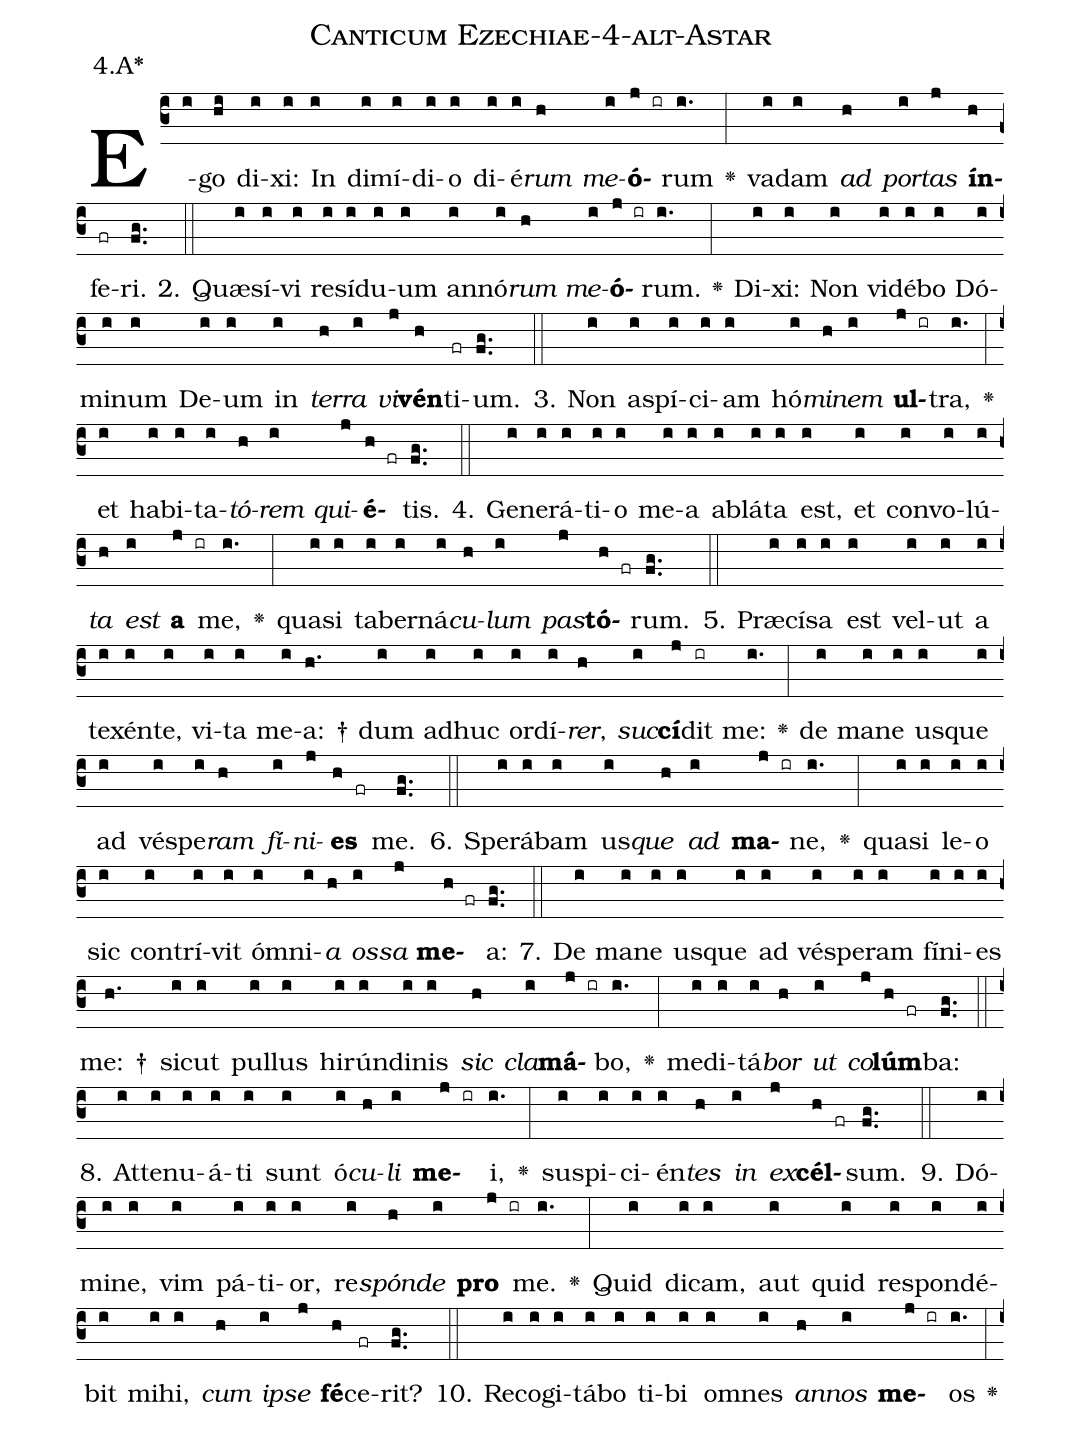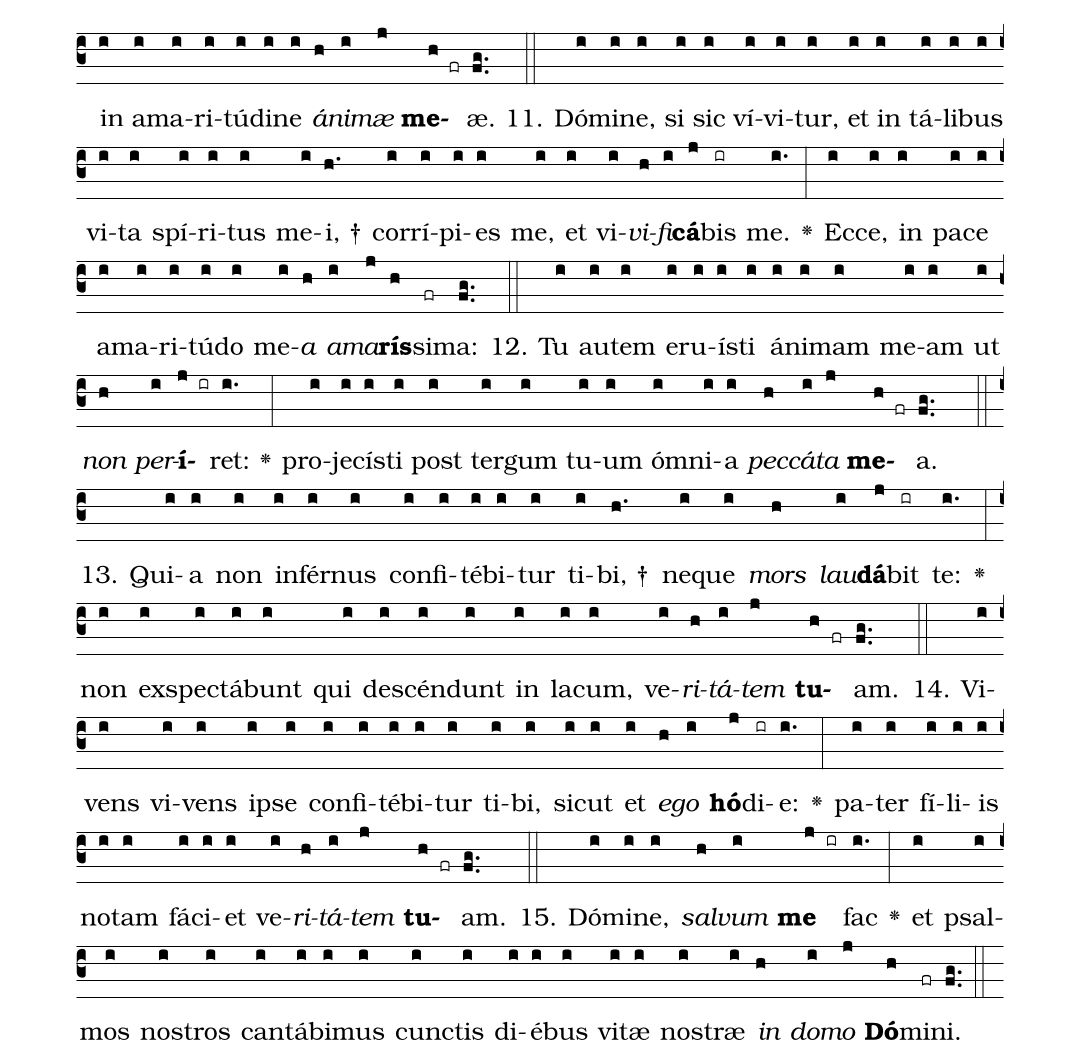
name: Canticum Ezechiae-4-alt-Astar;
annotation: 4.A*;
%%
(c3)E(i)go(hi) di(i)xi:(i) In(i) di(i)mí(i)di(i)o(i) di(i)é(i)<i>rum</i>(h) <i>me</i>(i)<b>ó</b>(j ir)rum(i.) <v>\greheightstar</v>(:) va(i)dam(i) <i>ad</i>(h) <i>por</i>(i)<i>tas</i>(j) <b>ín</b>(h)fe(fr)ri.(fg..) (::)
2. Quæ(i)sí(i)vi(i) re(i)sí(i)du(i)um(i) an(i)nó(i)<i>rum</i>(h) <i>me</i>(i)<b>ó</b>(j ir)rum.(i.) <v>\greheightstar</v>(:) Di(i)xi:(i) Non(i) vi(i)dé(i)bo(i) Dó(i)mi(i)num(i) De(i)um(i) in(i) <i>ter</i>(h)<i>ra</i>(i) <i>vi</i>(j)<b>vén</b>(h)ti(fr)um.(fg..) (::)
3. Non(i) a(i)spí(i)ci(i)am(i) hó(i)<i>mi</i>(h)<i>nem</i>(i) <b>ul</b>(j ir)tra,(i.) <v>\greheightstar</v>(:) et(i) ha(i)bi(i)ta(i)<i>tó</i>(h)<i>rem</i>(i) <i>qui</i>(j)<b>é</b>(h fr)tis.(fg..) (::)
4. Ge(i)ne(i)rá(i)ti(i)o(i) me(i)a(i) ab(i)lá(i)ta(i) est,(i) et(i) con(i)vo(i)lú(i)<i>ta</i>(h) <i>est</i>(i) <b>a</b>(j ir) me,(i.) <v>\greheightstar</v>(:) qua(i)si(i) ta(i)ber(i)ná(i)<i>cu</i>(h)<i>lum</i>(i) <i>pas</i>(j)<b>tó</b>(h fr)rum.(fg..) (::)
5. Præ(i)cí(i)sa(i) est(i) vel(i)ut(i) a(i) te(i)xén(i)te,(i) vi(i)ta(i) me(i)a: †(h.) dum(i) ad(i)huc(i) or(i)dí(i)<i>rer</i>,(h) <i>suc</i>(i)<b>cí</b>(j)dit(ir) me:(i.) <v>\greheightstar</v>(:) de(i) ma(i)ne(i) us(i)que(i) ad(i) vés(i)pe(i)<i>ram</i>(h) <i>fí</i>(i)<i>ni</i>(j)<b>es</b>(h fr) me.(fg..) (::)
6. Spe(i)rá(i)bam(i) us(i)<i>que</i>(h) <i>ad</i>(i) <b>ma</b>(j ir)ne,(i.) <v>\greheightstar</v>(:) qua(i)si(i) le(i)o(i) sic(i) con(i)trí(i)vit(i) óm(i)ni(i)<i>a</i>(h) <i>os</i>(i)<i>sa</i>(j) <b>me</b>(h fr)a:(fg..) (::)
7. De(i) ma(i)ne(i) us(i)que(i) ad(i) vés(i)pe(i)ram(i) fí(i)ni(i)es(i) me: †(h.) sic(i)ut(i) pul(i)lus(i) hi(i)rún(i)di(i)nis(i) <i>sic</i>(h) <i>cla</i>(i)<b>má</b>(j ir)bo,(i.) <v>\greheightstar</v>(:) me(i)di(i)tá(i)<i>bor</i>(h) <i>ut</i>(i) <i>co</i>(j)<b>lúm</b>(h fr)ba:(fg..) (::)
8. At(i)te(i)nu(i)á(i)ti(i) sunt(i) ó(i)<i>cu</i>(h)<i>li</i>(i) <b>me</b>(j ir)i,(i.) <v>\greheightstar</v>(:) su(i)spi(i)ci(i)én(i)<i>tes</i>(h) <i>in</i>(i) <i>ex</i>(j)<b>cél</b>(h fr)sum.(fg..) (::)
9. Dó(i)mi(i)ne,(i) vim(i) pá(i)ti(i)or,(i) re(i)<i>spón</i>(h)<i>de</i>(i) <b>pro</b>(j ir) me.(i.) <v>\greheightstar</v>(:) Quid(i) di(i)cam,(i) aut(i) quid(i) re(i)spon(i)dé(i)bit(i) mi(i)hi,(i) <i>cum</i>(h) <i>ip</i>(i)<i>se</i>(j) <b>fé</b>(h)ce(fr)rit?(fg..) (::)
10. Re(i)co(i)gi(i)tá(i)bo(i) ti(i)bi(i) om(i)nes(i) <i>an</i>(h)<i>nos</i>(i) <b>me</b>(j ir)os(i.) <v>\greheightstar</v>(:) in(i) a(i)ma(i)ri(i)tú(i)di(i)ne(i) <i>á</i>(h)<i>ni</i>(i)<i>mæ</i>(j) <b>me</b>(h fr)æ.(fg..) (::)
11. Dó(i)mi(i)ne,(i) si(i) sic(i) ví(i)vi(i)tur,(i) et(i) in(i) tá(i)li(i)bus(i) vi(i)ta(i) spí(i)ri(i)tus(i) me(i)i, †(h.) cor(i)rí(i)pi(i)es(i) me,(i) et(i) vi(i)<i>vi</i>(h)<i>fi</i>(i)<b>cá</b>(j)bis(ir) me.(i.) <v>\greheightstar</v>(:) Ec(i)ce,(i) in(i) pa(i)ce(i) a(i)ma(i)ri(i)tú(i)do(i) me(i)<i>a</i>(h) <i>a</i>(i)<i>ma</i>(j)<b>rís</b>(h)si(fr)ma:(fg..) (::)
12. Tu(i) au(i)tem(i) e(i)ru(i)ís(i)ti(i) á(i)ni(i)mam(i) me(i)am(i) ut(i) <i>non</i>(h) <i>per</i>(i)<b>í</b>(j ir)ret:(i.) <v>\greheightstar</v>(:) pro(i)je(i)cís(i)ti(i) post(i) ter(i)gum(i) tu(i)um(i) óm(i)ni(i)a(i) <i>pec</i>(h)<i>cá</i>(i)<i>ta</i>(j) <b>me</b>(h fr)a.(fg..) (::)
13. Qui(i)a(i) non(i) in(i)fér(i)nus(i) con(i)fi(i)té(i)bi(i)tur(i) ti(i)bi, †(h.) ne(i)que(i) <i>mors</i>(h) <i>lau</i>(i)<b>dá</b>(j)bit(ir) te:(i.) <v>\greheightstar</v>(:) non(i) ex(i)spec(i)tá(i)bunt(i) qui(i) de(i)scén(i)dunt(i) in(i) la(i)cum,(i) ve(i)<i>ri</i>(h)<i>tá</i>(i)<i>tem</i>(j) <b>tu</b>(h fr)am.(fg..) (::)
14. Vi(i)vens(i) vi(i)vens(i) ip(i)se(i) con(i)fi(i)té(i)bi(i)tur(i) ti(i)bi,(i) sic(i)ut(i) et(i) <i>e</i>(h)<i>go</i>(i) <b>hó</b>(j)di(ir)e:(i.) <v>\greheightstar</v>(:) pa(i)ter(i) fí(i)li(i)is(i) no(i)tam(i) fá(i)ci(i)et(i) ve(i)<i>ri</i>(h)<i>tá</i>(i)<i>tem</i>(j) <b>tu</b>(h fr)am.(fg..) (::)
15. Dó(i)mi(i)ne,(i) <i>sal</i>(h)<i>vum</i>(i) <b>me</b>(j ir) fac(i.) <v>\greheightstar</v>(:) et(i) psal(i)mos(i) nos(i)tros(i) can(i)tá(i)bi(i)mus(i) cunc(i)tis(i) di(i)é(i)bus(i) vi(i)tæ(i) nos(i)træ(i) <i>in</i>(h) <i>do</i>(i)<i>mo</i>(j) <b>Dó</b>(h)mi(fr)ni.(fg..) (::)
